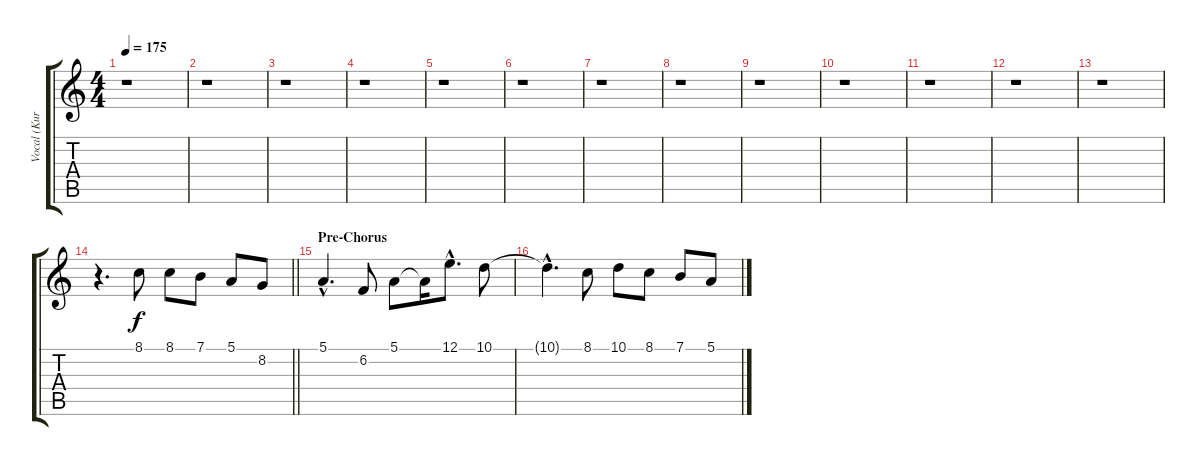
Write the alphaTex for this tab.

\track ("Vocal (Kuroneko)" "Vocal (Kur") {instrument viola}
\staff {score tabs}
\tuning (E4 B3 G3 D3 A2 E2) {hide}
\ts (4 4)
\tempo 175
\clef g2
\ks c
r.1{dy f} |
r.1 |
r.1 |
r.1 |
r.1 |
r.1 |
r.1 |
r.1 |
r.1 |
r.1 |
r.1 |
r.1 |
r.1 |
\barLineRight lightlight
r.4{d} 8.1.8 8.1.8 7.1.8 5.1.8 8.2.8 |
\section ("" "Pre-Chorus")
5.1{hac}.4{d} 6.2.8 5.1.8 5.1{t}.16 12.1{hac}.8{d} 10.1.8 |
10.1{hac t}.4{d} 8.1.8 10.1.8 8.1.8 7.1.8 5.1.8
